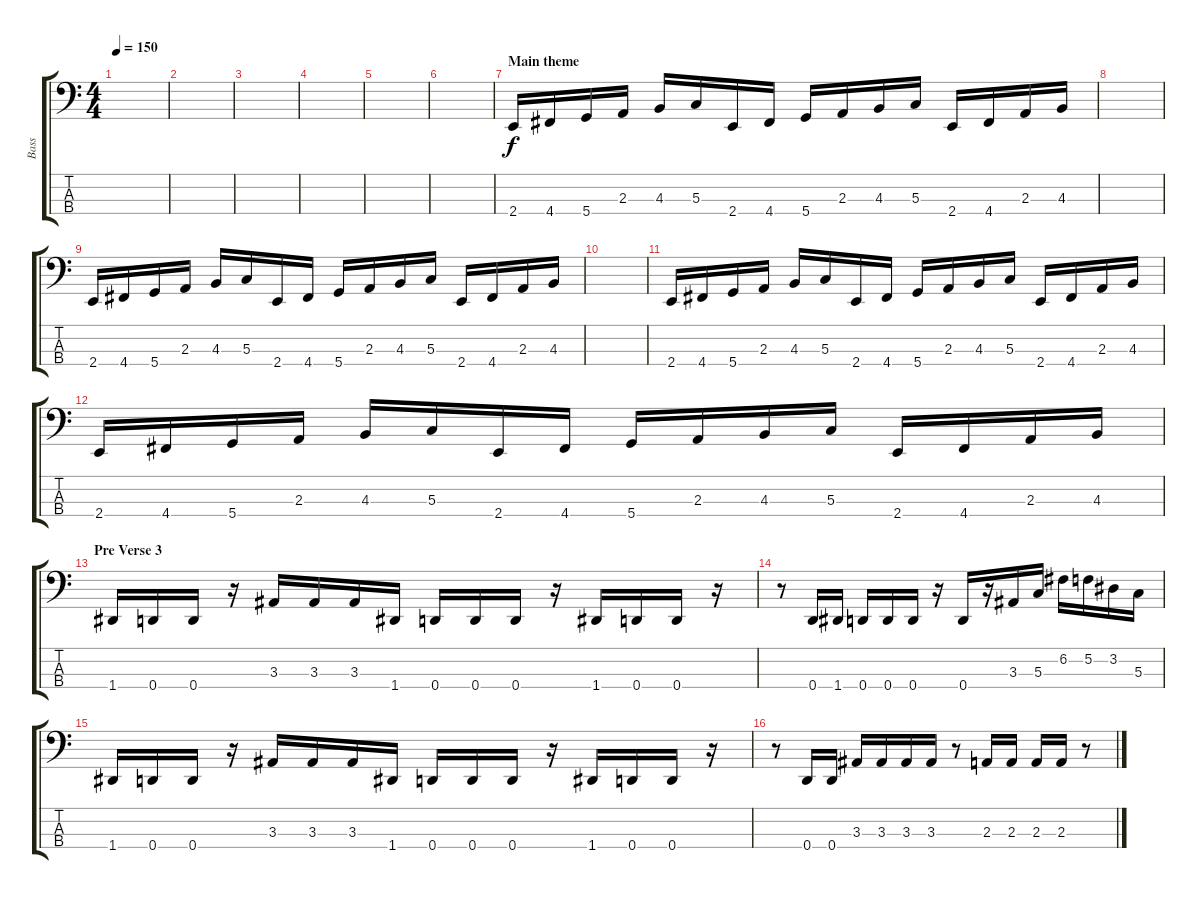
\track ("Bass" "Bass") {instrument electricbasspick}
\staff {score tabs}
\tuning (F2 C2 G1 D1) {hide}
\ts (4 4)
\tempo 150
\clef f4
\ks c
|
|
|
|
|
|
\section ("" "Main theme")
2.4.16 4.4.16 5.4.16 2.3.16 4.3.16 5.3.16 2.4.16 4.4.16 5.4.16 2.3.16 4.3.16 5.3.16 2.4.16 4.4.16 2.3.16 4.3.16 |
|
2.4.16 4.4.16 5.4.16 2.3.16 4.3.16 5.3.16 2.4.16 4.4.16 5.4.16 2.3.16 4.3.16 5.3.16 2.4.16 4.4.16 2.3.16 4.3.16 |
|
2.4.16 4.4.16 5.4.16 2.3.16 4.3.16 5.3.16 2.4.16 4.4.16 5.4.16 2.3.16 4.3.16 5.3.16 2.4.16 4.4.16 2.3.16 4.3.16 |
2.4.16 4.4.16 5.4.16 2.3.16 4.3.16 5.3.16 2.4.16 4.4.16 5.4.16 2.3.16 4.3.16 5.3.16 2.4.16 4.4.16 2.3.16 4.3.16 |
\section ("" "Pre Verse 3")
1.4.16 0.4.16 0.4.16 r.16 3.3.16 3.3.16 3.3.16 1.4.16 0.4.16 0.4.16 0.4.16 r.16 1.4.16 0.4.16 0.4.16 r.16 |
r.8 0.4.16 1.4.16 0.4.16 0.4.16 0.4.16 r.16 0.4.16 r.16 3.3.16 5.3.16 6.2.16 5.2.16 3.2.16 5.3.16 |
1.4.16 0.4.16 0.4.16 r.16 3.3.16 3.3.16 3.3.16 1.4.16 0.4.16 0.4.16 0.4.16 r.16 1.4.16 0.4.16 0.4.16 r.16 |
r.8 0.4.16 0.4.16 3.3.16 3.3.16 3.3.16 3.3.16 r.8 2.3.16 2.3.16 2.3.16 2.3.16 r.8
